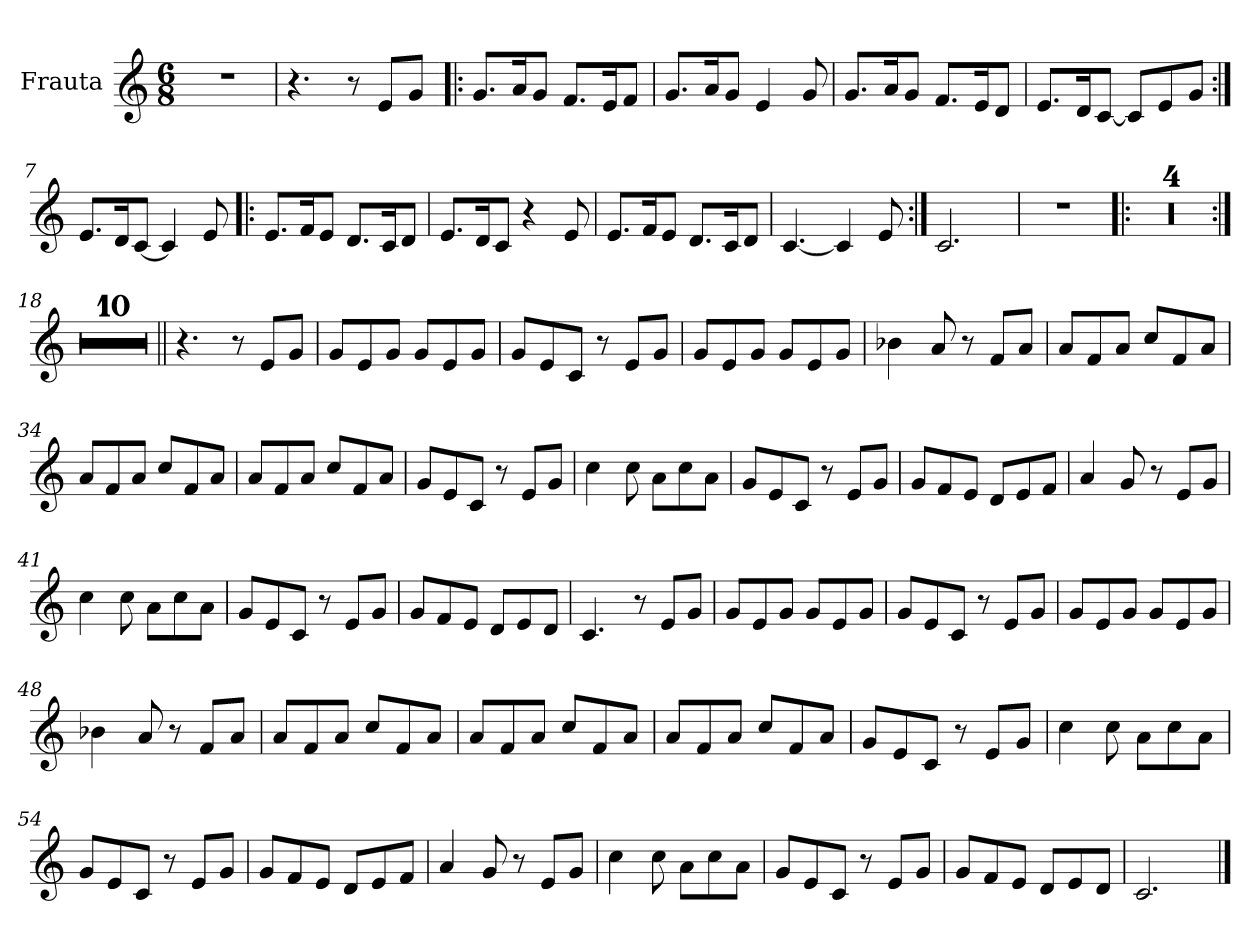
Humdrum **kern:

**kern
*part1
*staff1
*I"Frauta
*I'F.
*clefG2
*k[]
*M6/8
*MM120
=1
2.r
=2
4.r
8r
8e/L
8g/J
=3!|:
8.g/L
16a/K
8g/J
8.f/L
16e/K
8f/J
=4
8.g/L
16a/K
8g/J
4e/
8g/
=5
8.g/L
16a/K
8g/J
8.f/L
16e/K
8d/J
=6
8.e/L
16d/K
[8c/J
8c/L]
8e/
8g/J
=7:|!
8.e/L
16d/K
[8c/J
4c/]
8e/
!!LO:LB:g=z
=8!|:
8.e/L
16f/K
8e/J
8.d/L
16c/K
8d/J
=9
8.e/L
16d/K
8c/J
4r
8e/
=10
8.e/L
16f/K
8e/J
8.d/L
16c/K
8d/J
=11
[4.c/
4c/]
8e/
=12:|!
2.c/
=13
2.r
=14!|:
2.r
=15
2.r
=16
2.r
=17
2.r
=18:|!
2.r
=19
2.r
=20
2.r
=21
2.r
=22
2.r
=23
2.r
=24
2.r
=25
2.r
=26
2.r
=27
2.r
!!LO:LB:g=z
=28||
*MM150
4.r
8r
8e/L
8g/J
=29
8g/L
8e/
8g/J
8g/L
8e/
8g/J
=30
8g/L
8e/
8c/J
8r
8e/L
8g/J
=31
8g/L
8e/
8g/J
8g/L
8e/
8g/J
=32
4b-X\
8a/
8r
8f/L
8a/J
=33
8a/L
8f/
8a/J
8cc/L
8f/
8a/J
=34
8a/L
8f/
8a/J
8cc/L
8f/
8a/J
!!LO:LB:g=z
=35
8a/L
8f/
8a/J
8cc/L
8f/
8a/J
=36
8g/L
8e/
8c/J
8r
8e/L
8g/J
=37
4cc\
8cc\
8a\L
8cc\
8a\J
=38
8g/L
8e/
8c/J
8r
8e/L
8g/J
=39
8g/L
8f/
8e/J
8d/L
8e/
8f/J
=40
4a/
8g/
8r
8e/L
8g/J
=41
4cc\
8cc\
8a\L
8cc\
8a\J
!!LO:LB:g=z
=42
8g/L
8e/
8c/J
8r
8e/L
8g/J
=43
8g/L
8f/
8e/J
8d/L
8e/
8d/J
=44
4.c/
8r
8e/L
8g/J
=45
8g/L
8e/
8g/J
8g/L
8e/
8g/J
=46
8g/L
8e/
8c/J
8r
8e/L
8g/J
=47
8g/L
8e/
8g/J
8g/L
8e/
8g/J
=48
4b-X\
8a/
8r
8f/L
8a/J
!!LO:LB:g=z
=49
8a/L
8f/
8a/J
8cc/L
8f/
8a/J
=50
8a/L
8f/
8a/J
8cc/L
8f/
8a/J
=51
8a/L
8f/
8a/J
8cc/L
8f/
8a/J
=52
8g/L
8e/
8c/J
8r
8e/L
8g/J
=53
4cc\
8cc\
8a\L
8cc\
8a\J
=54
8g/L
8e/
8c/J
8r
8e/L
8g/J
=55
8g/L
8f/
8e/J
8d/L
8e/
8f/J
!!LO:LB:g=z
=56
4a/
8g/
8r
8e/L
8g/J
=57
4cc\
8cc\
8a\L
8cc\
8a\J
=58
8g/L
8e/
8c/J
8r
8e/L
8g/J
=59
8g/L
8f/
8e/J
8d/L
8e/
8d/J
=60
2.c/
==
*-
